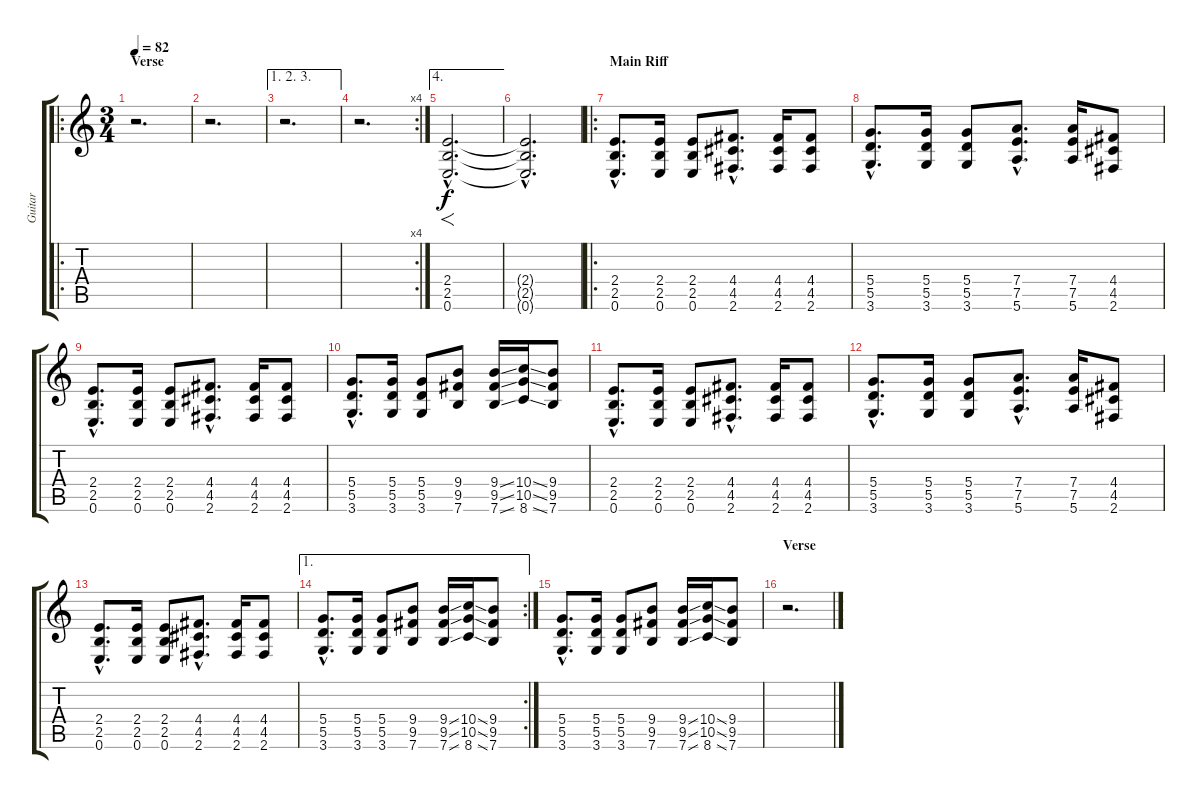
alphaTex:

\track ("Guitar" "Guitar") {instrument distortionguitar}
\staff {score tabs}
\tuning (E4 B3 G3 D3 A2 E2) {hide}
\ro
\ts (3 4)
\section ("" "Verse")
\tempo 82
\clef g2
\ks c
r.2{d dy f} |
r.2{d} |
\ae (1 2 3)
r.2{d} |
\rc 4
r.2{d} |
\ae 4
(2.4{hac} 2.5{hac} 0.6{hac}).2{f d} |
(2.4{hac t} 2.5{hac t} 0.6{hac t}).2{d} |
\ro
\section ("" "Main Riff")
(2.4{hac} 2.5{hac} 0.6{hac}).8{d} (2.4 2.5 0.6).16 (2.4 2.5 0.6).8 (4.4{hac} 4.5{hac} 2.6{hac}).8{d} (4.4 4.5 2.6).16 (4.4 4.5 2.6).8 |
(5.4{hac} 5.5{hac} 3.6{hac}).8{d} (5.4 5.5 3.6).16 (5.4 5.5 3.6).8 (7.4{hac} 7.5{hac} 5.6{hac}).8{d} (7.4 7.5 5.6).16 (4.4 4.5 2.6).8 |
(2.4{hac} 2.5{hac} 0.6{hac}).8{d} (2.4 2.5 0.6).16 (2.4 2.5 0.6).8 (4.4{hac} 4.5{hac} 2.6{hac}).8{d} (4.4 4.5 2.6).16 (4.4 4.5 2.6).8 |
(5.4{hac} 5.5{hac} 3.6{hac}).8{d} (5.4 5.5 3.6).16 (5.4 5.5 3.6).8 (9.4 9.5 7.6).8 (9.4{ss} 9.5{ss} 7.6{ss}).16 (10.4{ss} 10.5{ss} 8.6{ss}).16 (9.4 9.5 7.6).8 |
(2.4{hac} 2.5{hac} 0.6{hac}).8{d} (2.4 2.5 0.6).16 (2.4 2.5 0.6).8 (4.4{hac} 4.5{hac} 2.6{hac}).8{d} (4.4 4.5 2.6).16 (4.4 4.5 2.6).8 |
(5.4{hac} 5.5{hac} 3.6{hac}).8{d} (5.4 5.5 3.6).16 (5.4 5.5 3.6).8 (7.4{hac} 7.5{hac} 5.6{hac}).8{d} (7.4 7.5 5.6).16 (4.4 4.5 2.6).8 |
(2.4{hac} 2.5{hac} 0.6{hac}).8{d} (2.4 2.5 0.6).16 (2.4 2.5 0.6).8 (4.4{hac} 4.5{hac} 2.6{hac}).8{d} (4.4 4.5 2.6).16 (4.4 4.5 2.6).8 |
\ae 1
\rc 2
(5.4{hac} 5.5{hac} 3.6{hac}).8{d} (5.4 5.5 3.6).16 (5.4 5.5 3.6).8 (9.4 9.5 7.6).8 (9.4{ss} 9.5{ss} 7.6{ss}).16 (10.4{ss} 10.5{ss} 8.6{ss}).16 (9.4 9.5 7.6).8 |
(5.4{hac} 5.5{hac} 3.6{hac}).8{d} (5.4 5.5 3.6).16 (5.4 5.5 3.6).8 (9.4 9.5 7.6).8 (9.4{ss} 9.5{ss} 7.6{ss}).16 (10.4{ss} 10.5{ss} 8.6{ss}).16 (9.4 9.5 7.6).8 |
\section ("" "Verse")
r.2{d}
